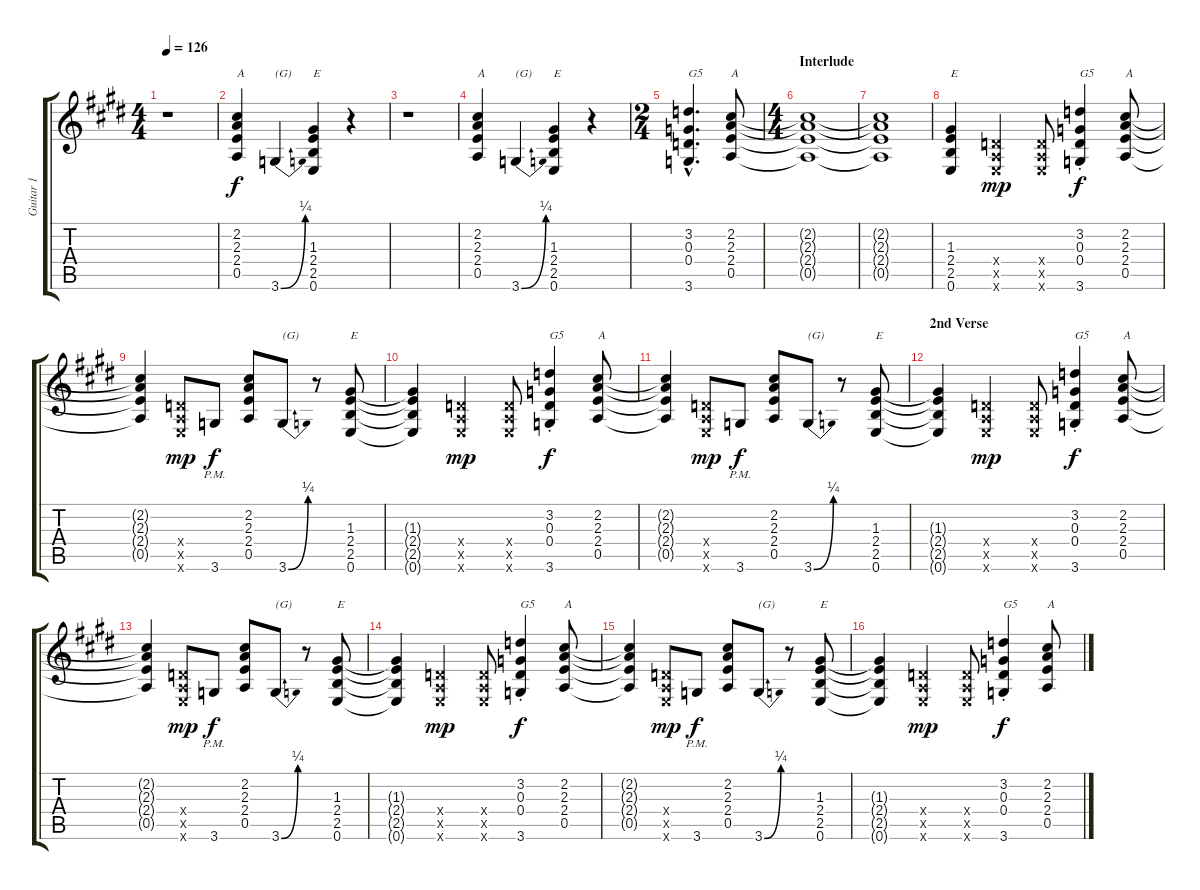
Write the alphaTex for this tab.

\track ("Guitar 1" "Guitar 1") {instrument distortionguitar}
\staff {score tabs}
\tuning (E4 B3 G3 D3 A2 E2) {hide}
\ts (4 4)
\tempo 126
\clef g2
\ks e
r.1{dy f} |
(2.2 2.3 2.4 0.5).4{txt "A"} 3.6{be (bend 0 0 60 1)}.4{txt "(G)"} (1.3 2.4 2.5 0.6).4{txt "E"} r.4 |
r.1 |
(2.2 2.3 2.4 0.5).4{txt "A"} 3.6{be (bend 0 0 60 1)}.4{txt "(G)"} (1.3 2.4 2.5 0.6).4{txt "E"} r.4 |
\ts (2 4)
(3.2{hac} 0.3{hac} 0.4{hac} 3.6{hac}).4{d txt "G5"} (2.2 2.3 2.4 0.5).8{txt "A"} |
\ts (4 4)
\section ("" "Interlude")
(2.2{t} 2.3{t} 2.4{t} 0.5{t}).1 |
(2.2{t} 2.3{t} 2.4{t} 0.5{t}).1 |
(1.3 2.4 2.5 0.6).4{txt "E"} (0.4{x} 0.5{x} 0.6{x}).4{dy mp} (0.4{x} 0.5{x} 0.6{x}).8 (3.2{st} 0.3{st} 0.4{st} 3.6{st}).4{txt "G5" dy f} (2.2 2.3 2.4 0.5).8{txt "A"} |
(2.2{t} 2.3{t} 2.4{t} 0.5{t}).4 (0.4{x} 0.5{x} 0.6{x}).8{dy mp} 3.6{pm}.8{dy f} (2.2 2.3 2.4 0.5).8 3.6{be (bend 0 0 60 1)}.8{txt "(G)"} r.8 (1.3 2.4 2.5 0.6).8{txt "E"} |
(1.3{t} 2.4{t} 2.5{t} 0.6{t}).4 (0.4{x} 0.5{x} 0.6{x}).4{dy mp} (0.4{x} 0.5{x} 0.6{x}).8 (3.2{st} 0.3{st} 0.4{st} 3.6{st}).4{txt "G5" dy f} (2.2 2.3 2.4 0.5).8{txt "A"} |
(2.2{t} 2.3{t} 2.4{t} 0.5{t}).4 (0.4{x} 0.5{x} 0.6{x}).8{dy mp} 3.6{pm}.8{dy f} (2.2 2.3 2.4 0.5).8 3.6{be (bend 0 0 60 1)}.8{txt "(G)"} r.8 (1.3 2.4 2.5 0.6).8{txt "E"} |
\section ("" "2nd Verse")
(1.3{t} 2.4{t} 2.5{t} 0.6{t}).4 (0.4{x} 0.5{x} 0.6{x}).4{dy mp} (0.4{x} 0.5{x} 0.6{x}).8 (3.2{st} 0.3{st} 0.4{st} 3.6{st}).4{txt "G5" dy f} (2.2 2.3 2.4 0.5).8{txt "A"} |
(2.2{t} 2.3{t} 2.4{t} 0.5{t}).4 (0.4{x} 0.5{x} 0.6{x}).8{dy mp} 3.6{pm}.8{dy f} (2.2 2.3 2.4 0.5).8 3.6{be (bend 0 0 60 1)}.8{txt "(G)"} r.8 (1.3 2.4 2.5 0.6).8{txt "E"} |
(1.3{t} 2.4{t} 2.5{t} 0.6{t}).4 (0.4{x} 0.5{x} 0.6{x}).4{dy mp} (0.4{x} 0.5{x} 0.6{x}).8 (3.2{st} 0.3{st} 0.4{st} 3.6{st}).4{txt "G5" dy f} (2.2 2.3 2.4 0.5).8{txt "A"} |
(2.2{t} 2.3{t} 2.4{t} 0.5{t}).4 (0.4{x} 0.5{x} 0.6{x}).8{dy mp} 3.6{pm}.8{dy f} (2.2 2.3 2.4 0.5).8 3.6{be (bend 0 0 60 1)}.8{txt "(G)"} r.8 (1.3 2.4 2.5 0.6).8{txt "E"} |
(1.3{t} 2.4{t} 2.5{t} 0.6{t}).4 (0.4{x} 0.5{x} 0.6{x}).4{dy mp} (0.4{x} 0.5{x} 0.6{x}).8 (3.2{st} 0.3{st} 0.4{st} 3.6{st}).4{txt "G5" dy f} (2.2 2.3 2.4 0.5).8{txt "A"}
